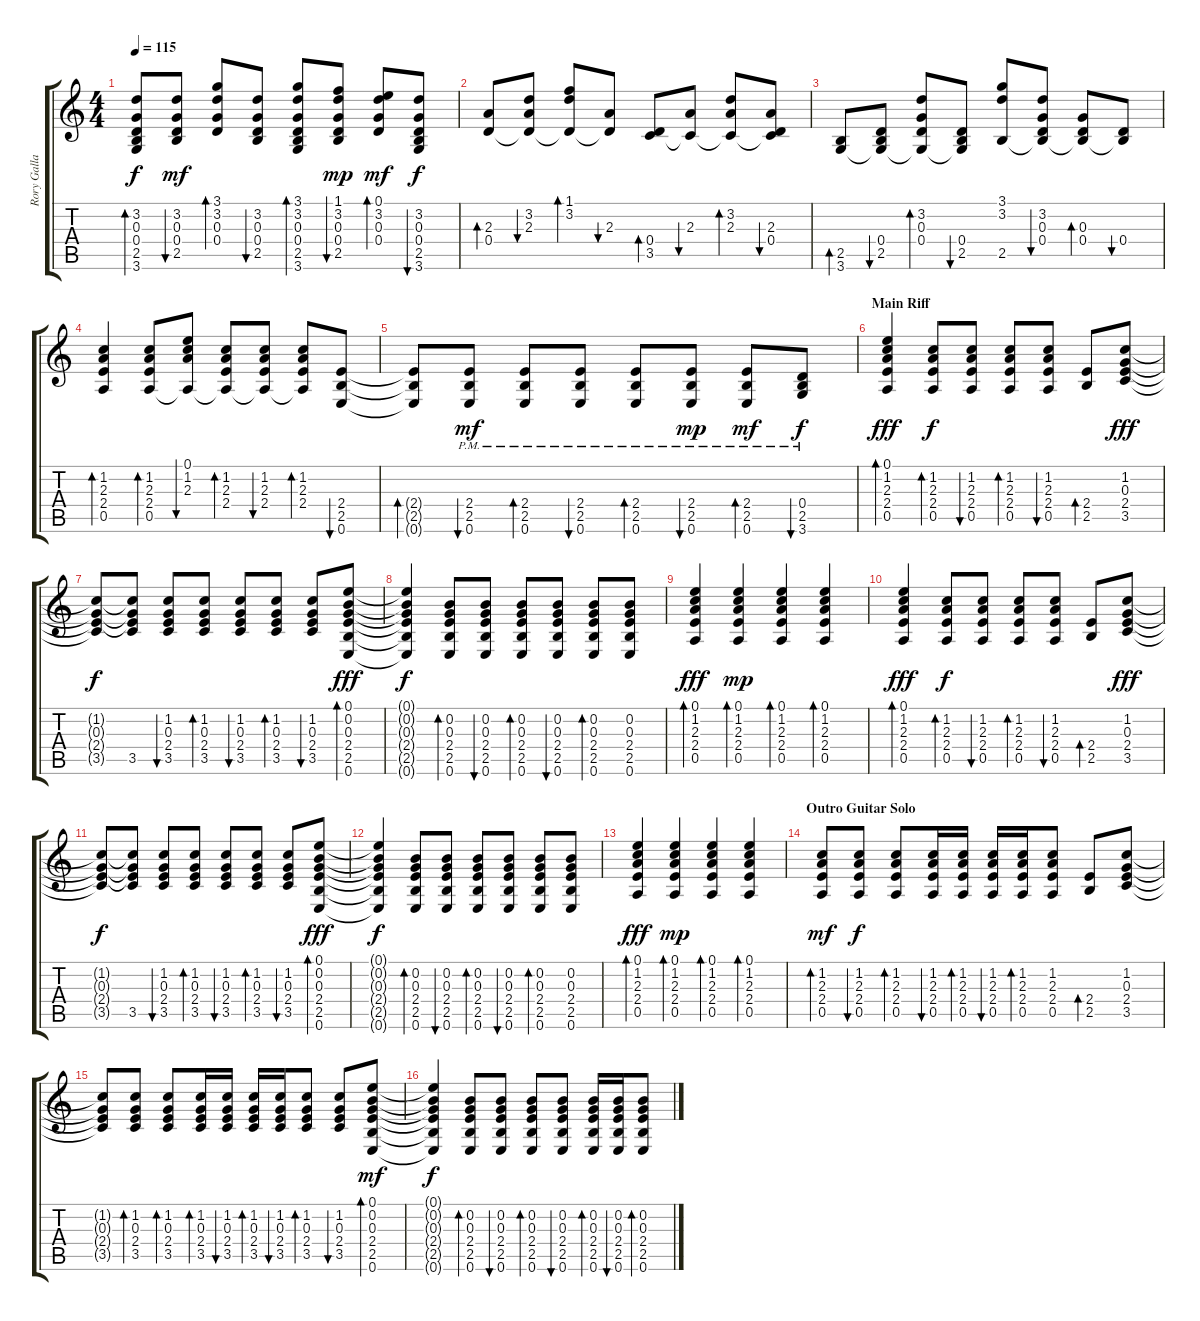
\track ("Rory Gallagher (Rhythm 2)" "Rory Galla") {instrument acousticguitarsteel}
\staff {score tabs}
\tuning (E4 B3 G3 D3 A2 E2) {hide}
\ts (4 4)
\tempo 115
\clef g2
\ks c
(3.2 0.3 0.4 2.5 3.6).8{bd 60 dy f} (3.2 0.3 0.4 2.5).8{bu 60 dy mf} (3.1 3.2 0.3 0.4).8{bd 60} (3.2 0.3 0.4 2.5).8{bu 60} (3.1 3.2 0.3 0.4 2.5 3.6).8{bd 60} (1.1 3.2 0.3 0.4 2.5).8{bu 60 dy mp} (0.1 3.2 0.3 0.4).8{bd 60 dy mf} (3.2 0.3 0.4 2.5 3.6).8{bu 60 dy f} |
(2.3 0.4).8{bd 60} (3.2 2.3 0.4{t}).8{bu 60} (1.1 3.2 0.4{t}).8{bd 60} (2.3 0.4{t}).8{bu 60} (0.4 3.5).8{bd 60} (2.3 3.5{t}).8{bu 60} (3.2 2.3 3.5{t}).8{bd 60} (2.3 0.4 3.5{t}).8{bu 60} |
(2.5 3.6).8{bd 60} (0.4 2.5 3.6{t}).8{bu 60} (3.2 0.3 0.4 3.6{t}).8{bd 60} (0.4 2.5 3.6{t}).8{bu 60} (3.1 3.2 2.5).8 (3.2 0.3 0.4 2.5{t}).8{bu 60} (0.3 0.4 2.5{t}).8{bd 60} (0.4 2.5{t}).8{bu 60} |
(1.2 2.3 2.4 0.5).4{bd 60} (1.2 2.3 2.4 0.5).8{bd 60} (0.1 1.2 2.3 0.5{t}).8{bu 60} (1.2 2.3 2.4 0.5{t}).8{bd 60} (1.2 2.3 2.4 0.5{t}).8{bu 60} (1.2 2.3 2.4 0.5{t}).8{bd 60} (2.4 2.5 0.6).8{bu 60} |
(2.4{t} 2.5{t} 0.6{t}).8{bd 60} (2.4{pm} 2.5 0.6).8{bu 60 dy mf} (2.4{pm} 2.5 0.6).8{bd 60} (2.4{pm} 2.5 0.6).8{bu 60} (2.4{pm} 2.5 0.6).8{bd 60} (2.4{pm} 2.5 0.6).8{bu 60 dy mp} (2.4{pm} 2.5 0.6).8{bd 60 dy mf} (0.4{pm} 2.5 3.6).8{bu 60 dy f} |
\section ("" "Main Riff")
(0.1 1.2 2.3 2.4 0.5).4{bd 30 dy fff} (1.2 2.3 2.4 0.5).8{bd 120 dy f} (1.2 2.3 2.4 0.5).8{bu 120} (1.2 2.3 2.4 0.5).8{bd 120} (1.2 2.3 2.4 0.5).8{bu 120} (2.4 2.5).8{bd 120} (1.2 0.3 2.4 3.5).8{dy fff} |
(1.2{t} 0.3{t} 2.4{t} 3.5{t}).8{dy f} (1.2{t} 0.3{t} 2.4{t} 3.5).8 (1.2 0.3 2.4 3.5).8{bu 120} (1.2 0.3 2.4 3.5).8{bd 120} (1.2 0.3 2.4 3.5).8{bu 120} (1.2 0.3 2.4 3.5).8{bd 120} (1.2 0.3 2.4 3.5).8{bu 120} (0.1 0.2 0.3 2.4 2.5 0.6).8{bd 30 dy fff} |
(0.1{t} 0.2{t} 0.3{t} 2.4{t} 2.5{t} 0.6{t}).4{dy f} (0.2 0.3 2.4 2.5 0.6).8{bd 120} (0.2 0.3 2.4 2.5 0.6).8{bu 120} (0.2 0.3 2.4 2.5 0.6).8{bd 120} (0.2 0.3 2.4 2.5 0.6).8{bu 120} (0.2 0.3 2.4 2.5 0.6).8{bd 120} (0.2 0.3 2.4 2.5 0.6).8 |
(0.1 1.2 2.3 2.4 0.5).4{bd 240 dy fff} (0.1 1.2 2.3 2.4 0.5).4{bd 120 dy mp} (0.1 1.2 2.3 2.4 0.5).4{bd 120} (0.1 1.2 2.3 2.4 0.5).4{bd 120} |
(0.1 1.2 2.3 2.4 0.5).4{bd 30 dy fff} (1.2 2.3 2.4 0.5).8{bd 120 dy f} (1.2 2.3 2.4 0.5).8{bu 120} (1.2 2.3 2.4 0.5).8{bd 120} (1.2 2.3 2.4 0.5).8{bu 120} (2.4 2.5).8{bd 120} (1.2 0.3 2.4 3.5).8{dy fff} |
(1.2{t} 0.3{t} 2.4{t} 3.5{t}).8{dy f} (1.2{t} 0.3{t} 2.4{t} 3.5).8 (1.2 0.3 2.4 3.5).8{bu 120} (1.2 0.3 2.4 3.5).8{bd 120} (1.2 0.3 2.4 3.5).8{bu 120} (1.2 0.3 2.4 3.5).8{bd 120} (1.2 0.3 2.4 3.5).8{bu 120} (0.1 0.2 0.3 2.4 2.5 0.6).8{bd 30 dy fff} |
(0.1{t} 0.2{t} 0.3{t} 2.4{t} 2.5{t} 0.6{t}).4{dy f} (0.2 0.3 2.4 2.5 0.6).8{bd 120} (0.2 0.3 2.4 2.5 0.6).8{bu 120} (0.2 0.3 2.4 2.5 0.6).8{bd 120} (0.2 0.3 2.4 2.5 0.6).8{bu 120} (0.2 0.3 2.4 2.5 0.6).8{bd 120} (0.2 0.3 2.4 2.5 0.6).8 |
(0.1 1.2 2.3 2.4 0.5).4{bd 240 dy fff} (0.1 1.2 2.3 2.4 0.5).4{bd 120 dy mp} (0.1 1.2 2.3 2.4 0.5).4{bd 120} (0.1 1.2 2.3 2.4 0.5).4{bd 120} |
\section ("" "Outro Guitar Solo")
(1.2 2.3 2.4 0.5).8{bd 240 dy mf} (1.2 2.3 2.4 0.5).8{bu 60 dy f} (1.2 2.3 2.4 0.5).8{bd 60} (1.2 2.3 2.4 0.5).16{bu 60} (1.2 2.3 2.4 0.5).16{bd 60} (1.2 2.3 2.4 0.5).16{bu 60} (1.2 2.3 2.4 0.5).16{bd 60} (1.2 2.3 2.4 0.5).8 (2.4 2.5).8{bd 120} (1.2 0.3 2.4 3.5).8 |
(1.2{t} 0.3{t} 2.4{t} 3.5{t}).8 (1.2 0.3 2.4 3.5).8{bd 60} (1.2 0.3 2.4 3.5).8{bd 60} (1.2 0.3 2.4 3.5).16{bd 120} (1.2 0.3 2.4 3.5).16{bu 120} (1.2 0.3 2.4 3.5).16{bd 120} (1.2 0.3 2.4 3.5).16{bu 120} (1.2 0.3 2.4 3.5).8{bd 60} (1.2 0.3 2.4 3.5).8{bu 60} (0.1 0.2 0.3 2.4 2.5 0.6).8{bd 240 dy mf} |
(0.1{t} 0.2{t} 0.3{t} 2.4{t} 2.5{t} 0.6{t}).4{dy f} (0.2 0.3 2.4 2.5 0.6).8{bd 120} (0.2 0.3 2.4 2.5 0.6).8{bu 120} (0.2 0.3 2.4 2.5 0.6).8{bd 120} (0.2 0.3 2.4 2.5 0.6).8{bu 120} (0.2 0.3 2.4 2.5 0.6).16{bd 120} (0.2 0.3 2.4 2.5 0.6).16{bu 60} (0.2 0.3 2.4 2.5 0.6).8{bd 120}
